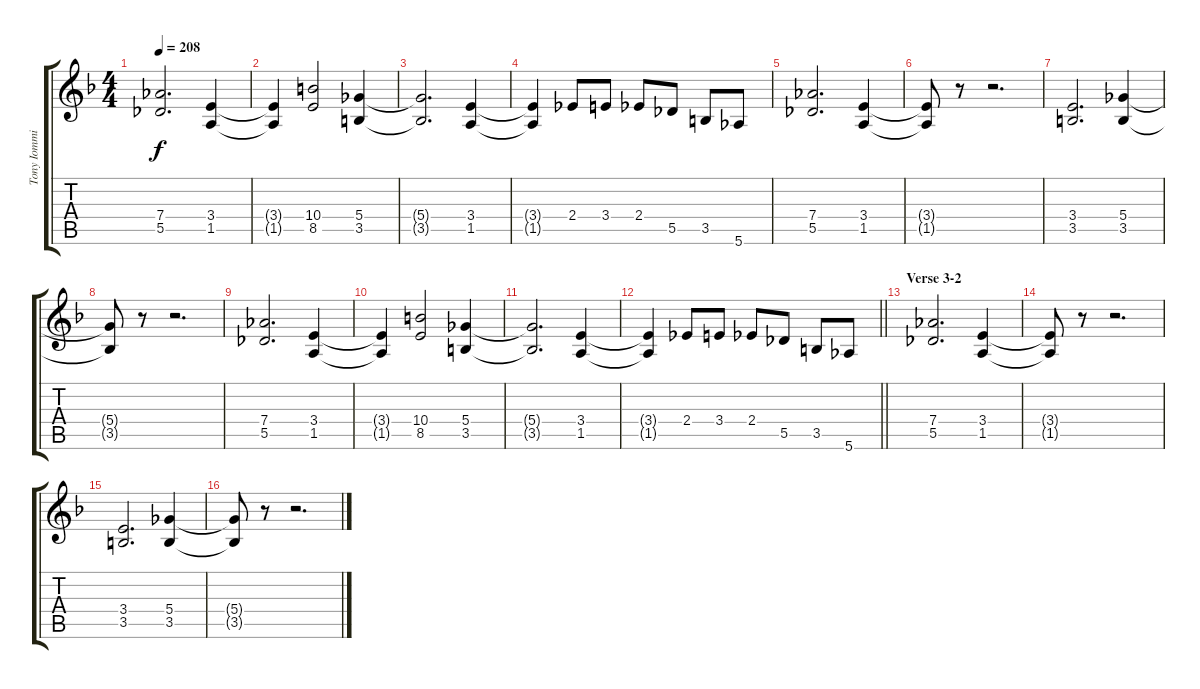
\track ("Tony Iommi" "Tony Iommi") {instrument overdrivenguitar}
\staff {score tabs}
\tuning (Eb4 Bb3 Gb3 Db3 Ab2 Eb2) {hide}
\ts (4 4)
\tempo 208
\clef g2
\ks f
(7.4 5.5).2{d dy f} (3.4 1.5).4 |
(3.4{t} 1.5{t}).4 (10.4 8.5).2 (5.4 3.5).4 |
(5.4{t} 3.5{t}).2{d} (3.4 1.5).4 |
(3.4{t} 1.5{t}).4 2.4.8 3.4.8 2.4.8 5.5.8 3.5.8 5.6.8 |
(7.4 5.5).2{d} (3.4 1.5).4 |
(3.4{t} 1.5{t}).8 r.8 r.2{d} |
(3.4 3.5).2{d} (5.4 3.5).4 |
(5.4{t} 3.5{t}).8 r.8 r.2{d} |
(7.4 5.5).2{d} (3.4 1.5).4 |
(3.4{t} 1.5{t}).4 (10.4 8.5).2 (5.4 3.5).4 |
(5.4{t} 3.5{t}).2{d} (3.4 1.5).4 |
\barLineRight lightlight
(3.4{t} 1.5{t}).4 2.4.8 3.4.8 2.4.8 5.5.8 3.5.8 5.6.8 |
\section ("" "Verse 3-2")
(7.4 5.5).2{d} (3.4 1.5).4 |
(3.4{t} 1.5{t}).8 r.8 r.2{d} |
(3.4 3.5).2{d} (5.4 3.5).4 |
(5.4{t} 3.5{t}).8 r.8 r.2{d}
